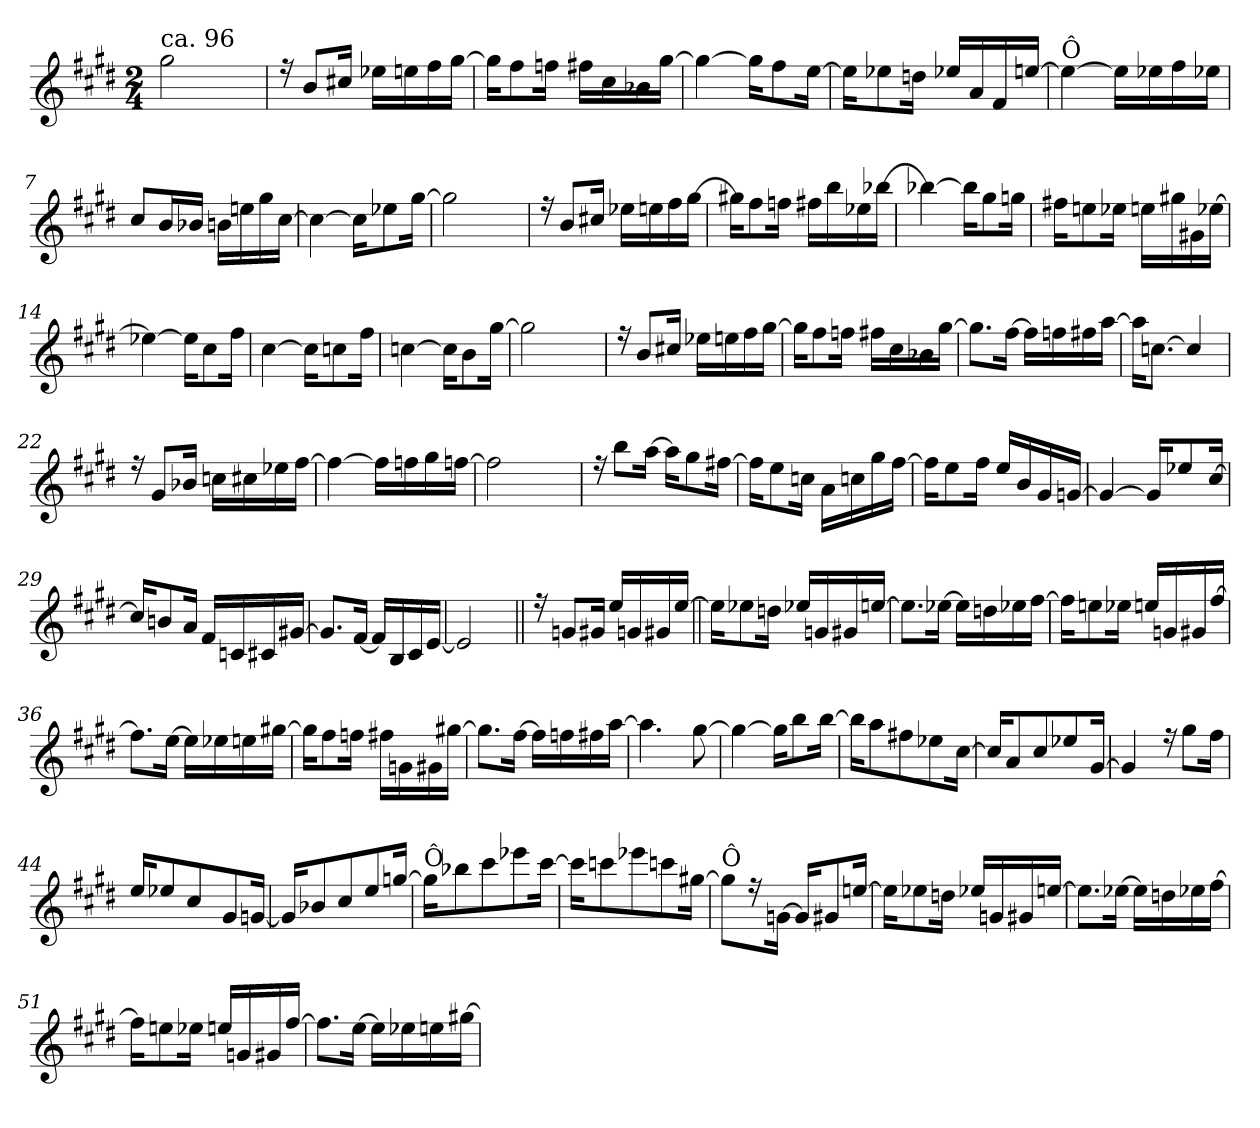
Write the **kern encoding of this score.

**kern
*part1
*staff1
*clefG2
*k[f#c#g#d#]
*E:
*M2/4
=1
*^
!LO:TX:a:t=ca. 96	!
2gg#\	4ryy
.	4ryy
=2	=2
16ree	4ryy
8b/L	.
16cc#X/Jk	.
16ee-X\LL	4ryy
16een\	.
16ff#\	.
[<16gg#\JJ	.
=3	=3
16gg#\KL]	2ryy
8ff#\	.
16ffn\Jk	.
16ff#X\LL	.
16cc#\	.
16b-X\	.
[<16gg#\JJ	.
=4	=4
4gg#\_	2ryy
16gg#\KL]	.
8ff#\	.
[<16ee\Jk	.
!!LO:LB:g=z	!!
=5	=5
16ee\KL]	2ryy
8ee-X\	.
16ddn\Jk	.
16ee-X/LL	.
16a/	.
16f#/	.
[>16een/JJ	.
=6	=6
!LO:TX:a:t=Ô	!
4een\_	2ryy
16ee\LL]	.
16ee-X\	.
16ff#\	.
16ee-X\JJ	.
=7	=7
8cc#/L	2ryy
16b/L	.
16b-X/JJ	.
16bn\LL	.
16een\	.
16gg#\	.
[<16cc#\JJ	.
=8	=8
4cc#\_	4ryy
16cc#\KL]	4ryy
8ee-X\	.
[<16gg#\Jk	.
=9	=9
2gg#\]	4ryy
.	4ryy
!!LO:LB:g=z	!!
=10	=10
16ree	4ryy
8b/L	.
16cc#X/Jk	.
16ee-X\LL	4ryy
16een\	.
16ff#\	.
[<16gg#\JJ	.
=11	=11
16gg#X\KL]	2ryy
8ff#\	.
16ffn\Jk	.
16ff#X\LL	.
16bb\	.
16ee-X\	.
[<16bb-X\JJ	.
=12	=12
4bb-X\_	4ryy
16bb-\KL]	4ryy
8gg#\	.
16ggn\Jk	.
=13	=13
16ff#X\KL	2ryy
8een\	.
16ee-X\Jk	.
16een\LL	.
16gg#X\	.
16g#X\	.
[<16ee-X\JJ	.
=14	=14
4ee-X\_	2ryy
16ee-\KL]	.
8cc#\	.
16ff#\Jk	.
!!LO:LB:g=z	!!
=15	=15
[<4cc#\	2ryy
16cc#\KL]	.
8ccn\	.
16ff#\Jk	.
=16	=16
[<4ccn\	4ryy
16cc\KL]	4ryy
8b\	.
[<16gg#\Jk	.
=17	=17
2gg#\]	4ryy
.	4ryy
=18	=18
16ree	4ryy
8b/L	.
16cc#X/Jk	.
16ee-X\LL	4ryy
16een\	.
16ff#\	.
[<16gg#\JJ	.
=19	=19
16gg#\KL]	2ryy
8ff#\	.
16ffn\Jk	.
16ff#X\LL	.
16cc#\	.
16b-X\	.
[<16gg#\JJ	.
!!LO:LB:g=z	!!
=20	=20
8.gg#\L]	2ryy
[<16ff#\Jk	.
16ff#\LL]	.
16ffn\	.
16ff#X\	.
[<16aa\JJ	.
=21	=21
16aa\KL]	2ryy
[<8.ccn\J	.
4cc/]	.
=22	=22
16ree	2ryy
8g#/L	.
16b-X/Jk	.
16ccn\LL	.
16cc#X\	.
16ee-X\	.
[<16ff#\JJ	.
=23	=23
4ff#\_	2ryy
16ff#\LL]	.
16ffn\	.
16gg#\	.
[<16ffn\JJ	.
=24	=24
2ffn\]	4ryy
.	4ryy
!!LO:LB:g=z	!!
=25	=25
16ree	2ryy
8bb\L	.
[<16aa\Jk	.
16aa\KL]	.
8gg#\	.
[<16ff#X\Jk	.
=26	=26
16ff#\KL]	2ryy
8ee\	.
16ccn\Jk	.
16a\LL	.
16ccn\	.
16gg#\	.
[<16ff#\JJ	.
=27	=27
16ff#\KL]	2ryy
8ee\	.
16ff#\Jk	.
16ee/LL	.
16b/	.
16g#/	.
[>16gn/JJ	.
=28	=28
4gn/_	2ryy
16g/KL]	.
8ee-X/	.
[>16cc#/Jk	.
=29	=29
16cc#/KL]	2ryy
8bn/	.
16a/Jk	.
16f#/LL	.
16cn/	.
16c#X/	.
[>16g#X/JJ	.
!!LO:LB:g=z	!!
=30	=30
8.g#/L]	4ryy
[>16f#/Jk	.
16f#/LL]	4ryy
16B/	.
16c#/	.
[>16e/JJ	.
=31	=31
2en/]	2ryy
=32||	=32||
16r	2ryy
8gn/L	.
16g#X/Jk	.
16ee/LL	.
16gn/	.
16g#X/	.
[>16ee/JJ	.
=33||	=33||
16ee\KL]	2ryy
8ee-X\	.
16ddn\Jk	.
16ee-X/LL	.
16gn/	.
16g#X/	.
[>16een/JJ	.
=34	=34
8.een\L]	4ryy
[<16ee-X\Jk	.
16ee-\LL]	4ryy
16ddn\	.
16ee-X\	.
[<16ff#\JJ	.
!!LO:LB:g=z	!!
=35	=35
16ff#\KL]	2ryy
8een\	.
16ee-X\Jk	.
16een/LL	.
16gn/	.
16g#X/	.
[>16ff#/JJ	.
=36	=36
8.ff#\L]	4ryy
[<16ee\Jk	.
16ee\LL]	4ryy
16ee-X\	.
16een\	.
[<16gg#X\JJ	.
=37	=37
16gg#\KL]	2ryy
8ff#\	.
16ffn\Jk	.
16ff#X\LL	.
16gn\	.
16g#X\	.
[<16gg#X\JJ	.
=38	=38
8.gg#\L]	2ryy
[<16ff#\Jk	.
16ff#\LL]	.
16ffn\	.
16ff#X\	.
[<16aa\JJ	.
=39	=39
4.aa\]	2ryy
[<8gg#\	.
!!LO:LB:g=z	!!
=40	=40
4gg#\_	4ryy
16gg#\KL]	4ryy
8bb\	.
[<16bb\Jk	.
=41	=41
16bb\KL]	2ryy
8aa\	.
8ff#X\	.
8ee-X\	.
[<16cc#\Jk	.
=42	=42
16cc#/KL]	2ryy
8a/	.
8cc#/	.
8ee-X/	.
[>16g#/Jk	.
=43	=43
4g#/]	2ryy
16ree	.
8gg#\L	.
16ff#\Jk	.
=44	=44
16ee/KL	4ryy
8ee-X/	.
8cc#/	.
.	4ryy
8g#/	.
[>16gn/Jk	.
!!LO:LB:g=z	!!
=45	=45
16gn/KL]	2ryy
8b-X/	.
8cc#/	.
8ee/	.
[>16ggn/Jk	.
=46	=46
!LO:TX:a:t=Ô	!
16ggn\KL]	2ryy
8bb-X\	.
8ccc#\	.
8eee-X\	.
[<16ccc#\Jk	.
=47	=47
16ccc#\KL]	2ryy
8cccn\	.
8eee-X\	.
8cccn\	.
[<16gg#X\Jk	.
=48	=48
!LO:TX:a:t=Ô	!
8gg#\L]	2ryy
16ree	.
[<16gn\Jk	.
16g/KL]	.
8g#X/	.
[>16een/Jk	.
=49	=49
16ee\KL]	2ryy
8ee-X\	.
16ddn\Jk	.
16ee-X/LL	.
16gn/	.
16g#X/	.
[>16een/JJ	.
!!LO:PB:g=z	!!
=50	=50
8.een\L]	4ryy
[<16ee-X\Jk	.
16ee-\LL]	4ryy
16ddn\	.
16ee-X\	.
[<16ff#\JJ	.
=51	=51
16ff#\KL]	2ryy
8een\	.
16ee-X\Jk	.
16een/LL	.
16gn/	.
16g#X/	.
[>16ff#/JJ	.
=52	=52
8.ff#\L]	4ryy
[<16ee\Jk	.
16ee\LL]	4ryy
16ee-X\	.
16een\	.
[<16gg#X\JJ	.
*v	*v
=
*-
